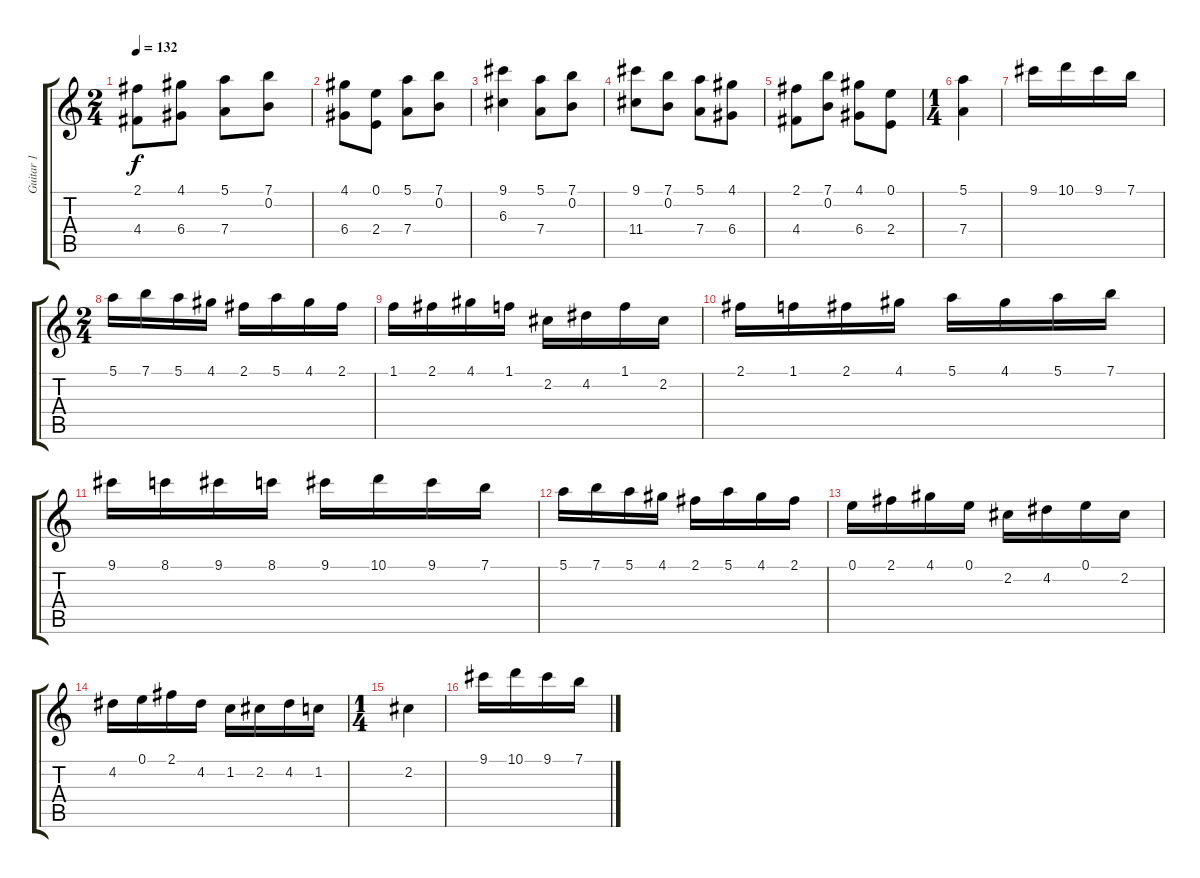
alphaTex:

\track ("Guitar 1" "Guitar 1") {instrument acousticguitarnylon}
\staff {score tabs}
\tuning (E4 B3 G3 D3 A2 E2) {hide}
\ts (2 4)
\tempo 132
\clef g2
\ks c
(2.1 4.4).8{dy f} (4.1 6.4).8 (5.1 7.4).8 (7.1 0.2).8 |
(4.1 6.4).8 (0.1 2.4).8 (5.1 7.4).8 (7.1 0.2).8 |
(9.1 6.3).4 (5.1 7.4).8 (7.1 0.2).8 |
(9.1 11.4).8 (7.1 0.2).8 (5.1 7.4).8 (4.1 6.4).8 |
(2.1 4.4).8 (7.1 0.2).8 (4.1 6.4).8 (0.1 2.4).8 |
\ts (1 4)
(5.1 7.4).4 |
9.1.16 10.1.16 9.1.16 7.1.16 |
\ts (2 4)
5.1.16 7.1.16 5.1.16 4.1.16 2.1.16 5.1.16 4.1.16 2.1.16 |
1.1.16 2.1.16 4.1.16 1.1.16 2.2.16 4.2.16 1.1.16 2.2.16 |
2.1.16 1.1.16 2.1.16 4.1.16 5.1.16 4.1.16 5.1.16 7.1.16 |
9.1.16 8.1.16 9.1.16 8.1.16 9.1.16 10.1.16 9.1.16 7.1.16 |
5.1.16 7.1.16 5.1.16 4.1.16 2.1.16 5.1.16 4.1.16 2.1.16 |
0.1.16 2.1.16 4.1.16 0.1.16 2.2.16 4.2.16 0.1.16 2.2.16 |
4.2.16 0.1.16 2.1.16 4.2.16 1.2.16 2.2.16 4.2.16 1.2.16 |
\ts (1 4)
2.2.4 |
9.1.16 10.1.16 9.1.16 7.1.16
